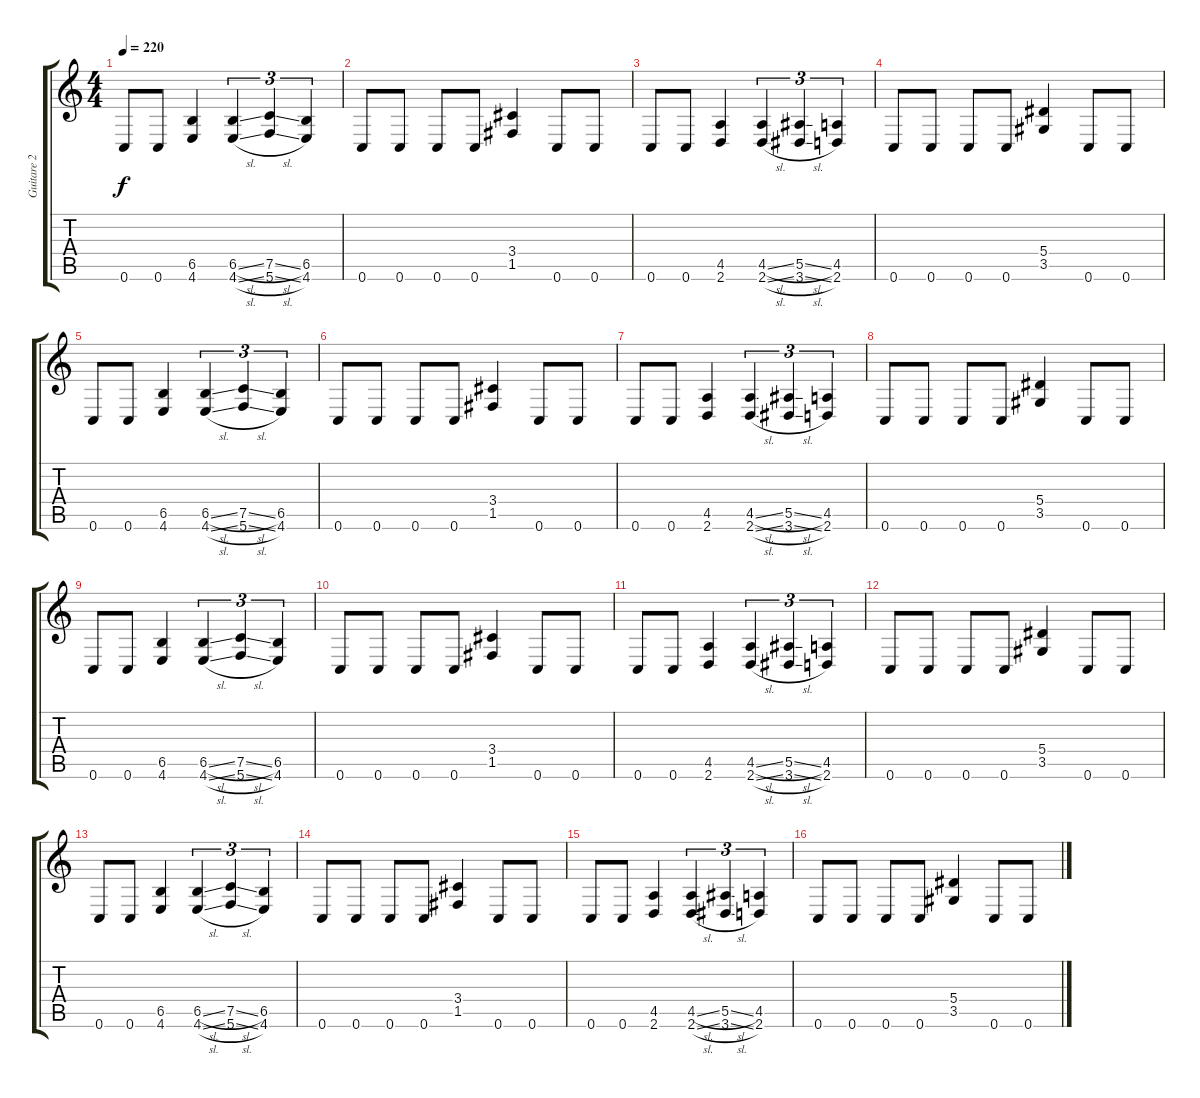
\track ("Guitare 2" "Guitare 2") {instrument overdrivenguitar}
\staff {score tabs}
\tuning (C4 G3 Eb3 Bb2 F2 C2) {hide}
\ts (4 4)
\tempo 220
\clef g2
\ks c
0.6.8{dy f} 0.6.8 (6.5 4.6).4 (6.5{sl} 4.6{sl}).4{tu (3 2)} (7.5{sl} 5.6{sl}).4{tu (3 2)} (6.5 4.6).4{tu (3 2)} |
0.6.8 0.6.8 0.6.8 0.6.8 (3.4 1.5).4 0.6.8 0.6.8 |
0.6.8 0.6.8 (4.5 2.6).4 (4.5{sl} 2.6{sl}).4{tu (3 2)} (5.5{sl} 3.6{sl}).4{tu (3 2)} (4.5 2.6).4{tu (3 2)} |
0.6.8 0.6.8 0.6.8 0.6.8 (5.4 3.5).4 0.6.8 0.6.8 |
0.6.8 0.6.8 (6.5 4.6).4 (6.5{sl} 4.6{sl}).4{tu (3 2)} (7.5{sl} 5.6{sl}).4{tu (3 2)} (6.5 4.6).4{tu (3 2)} |
0.6.8 0.6.8 0.6.8 0.6.8 (3.4 1.5).4 0.6.8 0.6.8 |
0.6.8 0.6.8 (4.5 2.6).4 (4.5{sl} 2.6{sl}).4{tu (3 2)} (5.5{sl} 3.6{sl}).4{tu (3 2)} (4.5 2.6).4{tu (3 2)} |
0.6.8 0.6.8 0.6.8 0.6.8 (5.4 3.5).4 0.6.8 0.6.8 |
0.6.8 0.6.8 (6.5 4.6).4 (6.5{sl} 4.6{sl}).4{tu (3 2)} (7.5{sl} 5.6{sl}).4{tu (3 2)} (6.5 4.6).4{tu (3 2)} |
0.6.8 0.6.8 0.6.8 0.6.8 (3.4 1.5).4 0.6.8 0.6.8 |
0.6.8 0.6.8 (4.5 2.6).4 (4.5{sl} 2.6{sl}).4{tu (3 2)} (5.5{sl} 3.6{sl}).4{tu (3 2)} (4.5 2.6).4{tu (3 2)} |
0.6.8 0.6.8 0.6.8 0.6.8 (5.4 3.5).4 0.6.8 0.6.8 |
0.6.8 0.6.8 (6.5 4.6).4 (6.5{sl} 4.6{sl}).4{tu (3 2)} (7.5{sl} 5.6{sl}).4{tu (3 2)} (6.5 4.6).4{tu (3 2)} |
0.6.8 0.6.8 0.6.8 0.6.8 (3.4 1.5).4 0.6.8 0.6.8 |
0.6.8 0.6.8 (4.5 2.6).4 (4.5{sl} 2.6{sl}).4{tu (3 2)} (5.5{sl} 3.6{sl}).4{tu (3 2)} (4.5 2.6).4{tu (3 2)} |
0.6.8 0.6.8 0.6.8 0.6.8 (5.4 3.5).4 0.6.8 0.6.8
